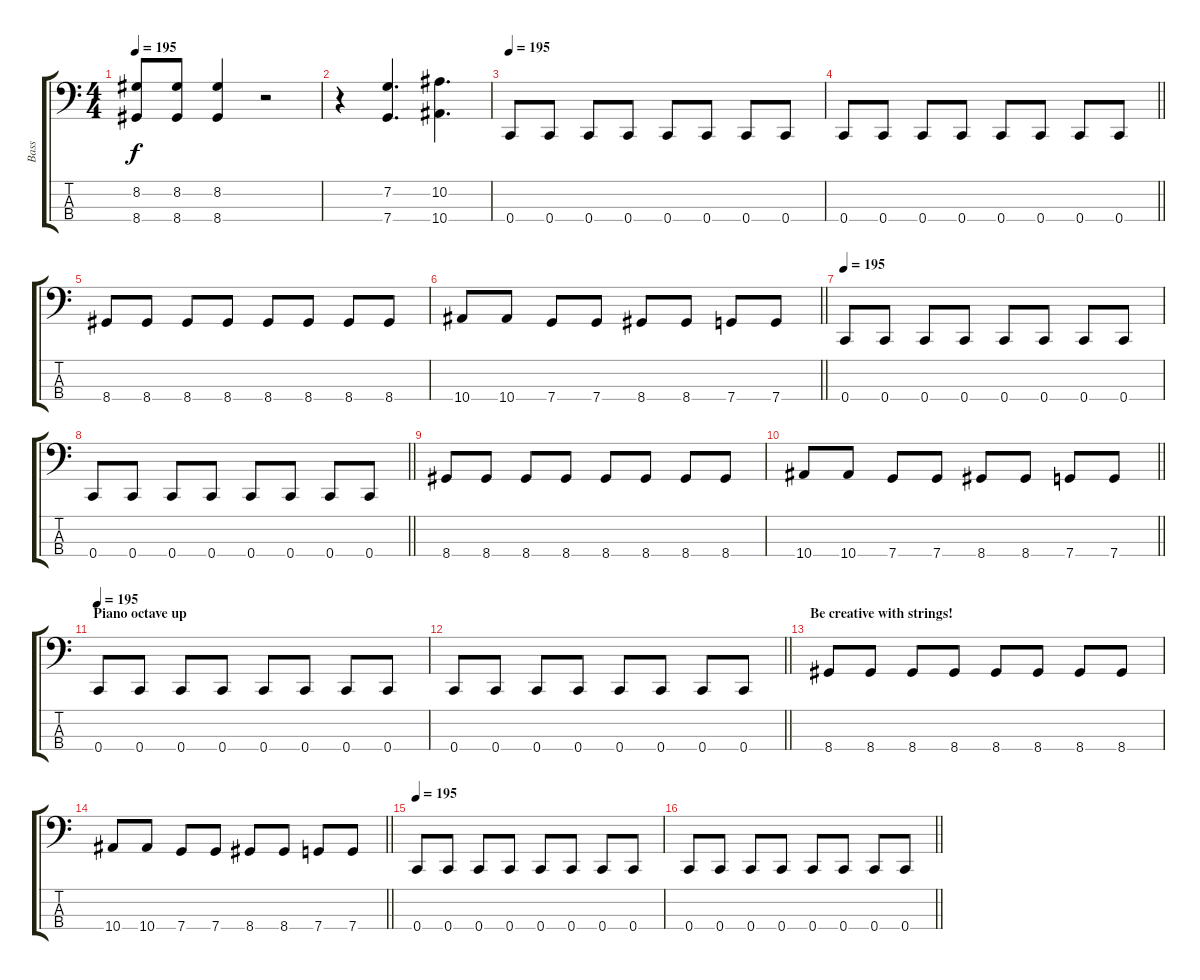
\track ("Bass" "Bass") {instrument electricbassfinger}
\staff {score tabs}
\tuning (F2 C2 G1 C1) {hide}
\ts (4 4)
\tempo 195
\clef f4
\ks c
(8.2 8.4).8{dy f} (8.2 8.4).8 (8.2 8.4).4 r.2 |
r.4 (7.2 7.4).4{d} (10.2 10.4).4{d} |
\tempo 195
0.4.8 0.4.8 0.4.8 0.4.8 0.4.8 0.4.8 0.4.8 0.4.8 |
\barLineRight lightlight
0.4.8 0.4.8 0.4.8 0.4.8 0.4.8 0.4.8 0.4.8 0.4.8 |
8.4.8 8.4.8 8.4.8 8.4.8 8.4.8 8.4.8 8.4.8 8.4.8 |
\barLineRight lightlight
10.4.8 10.4.8 7.4.8 7.4.8 8.4.8 8.4.8 7.4.8 7.4.8 |
\tempo 195
0.4.8 0.4.8 0.4.8 0.4.8 0.4.8 0.4.8 0.4.8 0.4.8 |
\barLineRight lightlight
0.4.8 0.4.8 0.4.8 0.4.8 0.4.8 0.4.8 0.4.8 0.4.8 |
8.4.8 8.4.8 8.4.8 8.4.8 8.4.8 8.4.8 8.4.8 8.4.8 |
\barLineRight lightlight
10.4.8 10.4.8 7.4.8 7.4.8 8.4.8 8.4.8 7.4.8 7.4.8 |
\section ("" "Piano octave up")
\tempo 195
0.4.8 0.4.8 0.4.8 0.4.8 0.4.8 0.4.8 0.4.8 0.4.8 |
\barLineRight lightlight
0.4.8 0.4.8 0.4.8 0.4.8 0.4.8 0.4.8 0.4.8 0.4.8 |
\section ("" "Be creative with strings!")
8.4.8 8.4.8 8.4.8 8.4.8 8.4.8 8.4.8 8.4.8 8.4.8 |
\barLineRight lightlight
10.4.8 10.4.8 7.4.8 7.4.8 8.4.8 8.4.8 7.4.8 7.4.8 |
\tempo 195
0.4.8 0.4.8 0.4.8 0.4.8 0.4.8 0.4.8 0.4.8 0.4.8 |
\barLineRight lightlight
0.4.8 0.4.8 0.4.8 0.4.8 0.4.8 0.4.8 0.4.8 0.4.8
